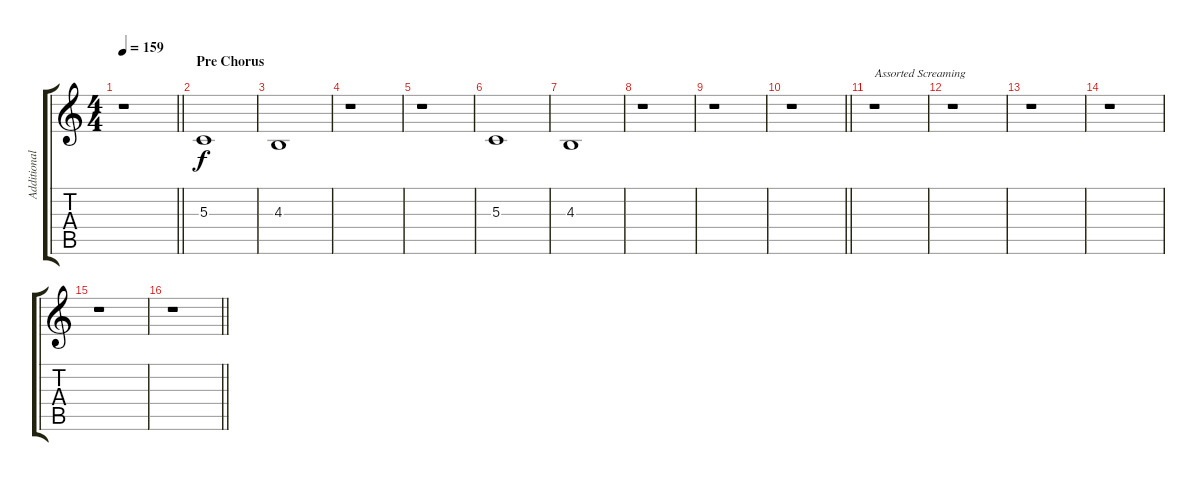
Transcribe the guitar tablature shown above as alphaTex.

\track ("Additional Vocals" "Additional") {instrument pizzicatostrings}
\staff {score tabs}
\tuning (E4 B3 G3 D3 A2 E2) {hide}
\ts (4 4)
\tempo 159
\clef g2
\barLineRight lightlight
\ks c
r.1{dy f} |
\section ("" "Pre Chorus")
5.3.1 |
4.3.1 |
r.1 |
r.1 |
5.3.1 |
4.3.1 |
r.1 |
r.1 |
\barLineRight lightlight
r.1 |
r.1{txt "Assorted Screaming"} |
r.1 |
r.1 |
r.1 |
r.1 |
\barLineRight lightlight
r.1
